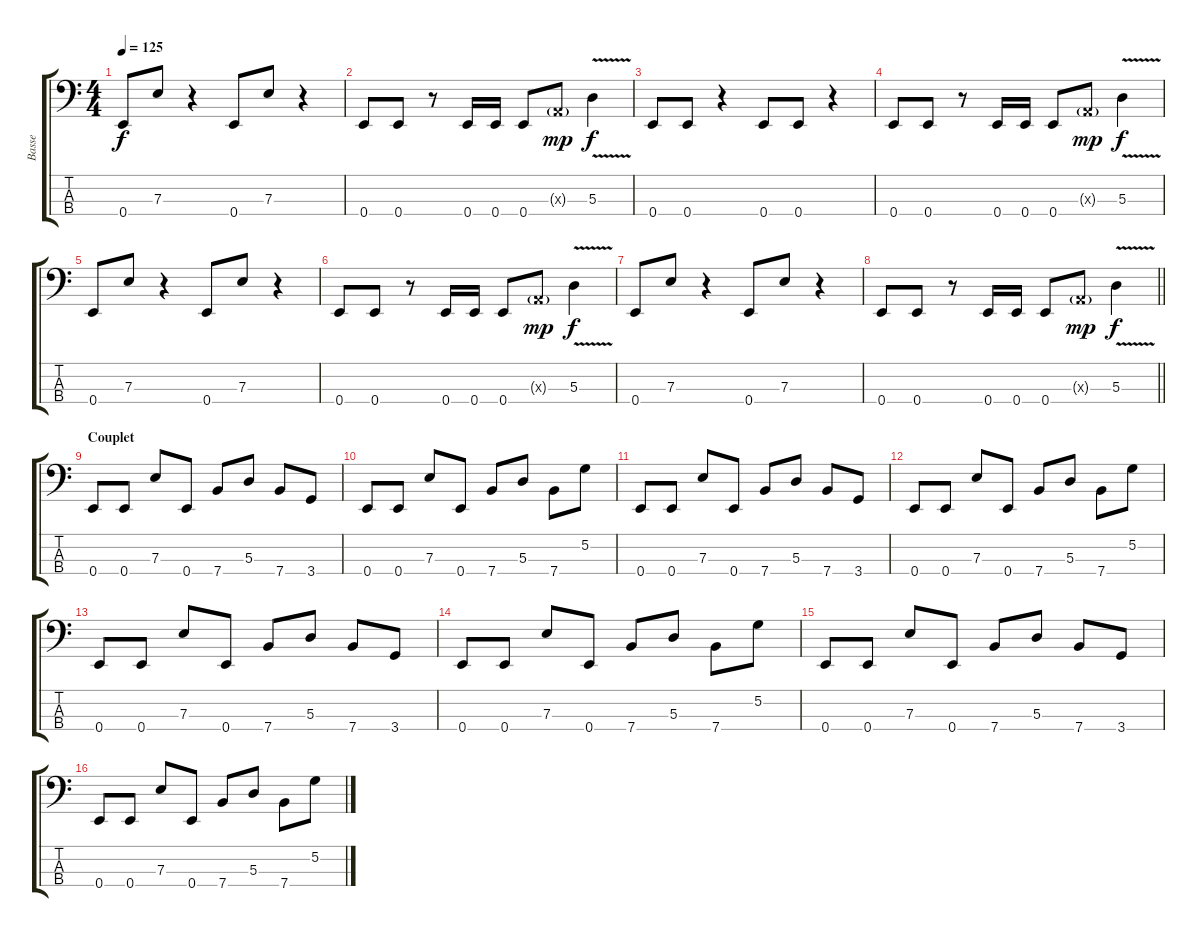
\track ("Basse" "Basse") {instrument electricbassfinger}
\staff {score tabs}
\tuning (G2 D2 A1 E1) {hide}
\ts (4 4)
\tempo 125
\clef f4
\ks c
0.4.8{dy f instrument electricbassfinger} 7.3.8 r.4 0.4.8 7.3.8 r.4 |
0.4.8 0.4.8 r.8 0.4.16 0.4.16 0.4.8 0.3{g x}.8{dy mp} 5.3{v}.4{dy f} |
0.4.8 0.4.8 r.4 0.4.8 0.4.8 r.4 |
0.4.8 0.4.8 r.8 0.4.16 0.4.16 0.4.8 0.3{g x}.8{dy mp} 5.3{v}.4{dy f} |
0.4.8 7.3.8 r.4 0.4.8 7.3.8 r.4 |
0.4.8 0.4.8 r.8 0.4.16 0.4.16 0.4.8 0.3{g x}.8{dy mp} 5.3{v}.4{dy f} |
0.4.8 7.3.8 r.4 0.4.8 7.3.8 r.4 |
\barLineRight lightlight
0.4.8 0.4.8 r.8 0.4.16 0.4.16 0.4.8 0.3{g x}.8{dy mp} 5.3{v}.4{dy f} |
\section ("" "Couplet")
0.4.8 0.4.8 7.3.8 0.4.8 7.4.8 5.3.8 7.4.8 3.4.8 |
0.4.8 0.4.8 7.3.8 0.4.8 7.4.8 5.3.8 7.4.8 5.2.8 |
0.4.8 0.4.8 7.3.8 0.4.8 7.4.8 5.3.8 7.4.8 3.4.8 |
0.4.8 0.4.8 7.3.8 0.4.8 7.4.8 5.3.8 7.4.8 5.2.8 |
0.4.8 0.4.8 7.3.8 0.4.8 7.4.8 5.3.8 7.4.8 3.4.8 |
0.4.8 0.4.8 7.3.8 0.4.8 7.4.8 5.3.8 7.4.8 5.2.8 |
0.4.8 0.4.8 7.3.8 0.4.8 7.4.8 5.3.8 7.4.8 3.4.8 |
0.4.8 0.4.8 7.3.8 0.4.8 7.4.8 5.3.8 7.4.8 5.2.8
